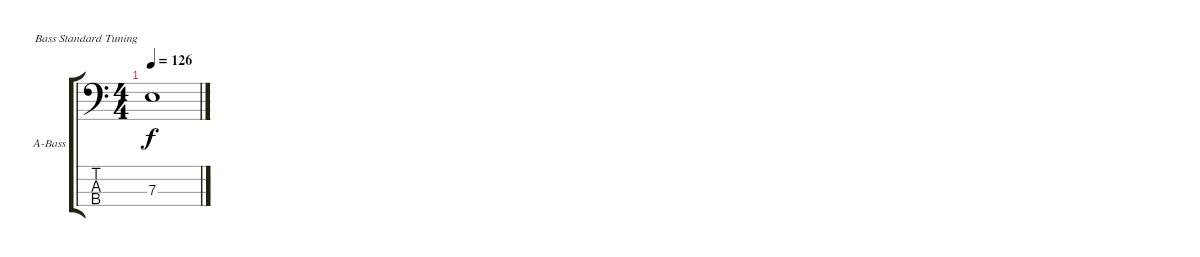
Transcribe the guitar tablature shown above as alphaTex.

\bracketExtendMode groupsimilarinstruments
\firstSystemTrackNameOrientation horizontal
\otherSystemsTrackNameOrientation horizontal
\track ("Bass" "A-Bass") {instrument acousticguitarsteel}
\staff {score tabs}
\tuning (G2 D2 A1 E1)
\ts (4 4)
\tempo 126
\clef f4
\ks c
7.3.1{dy f}
